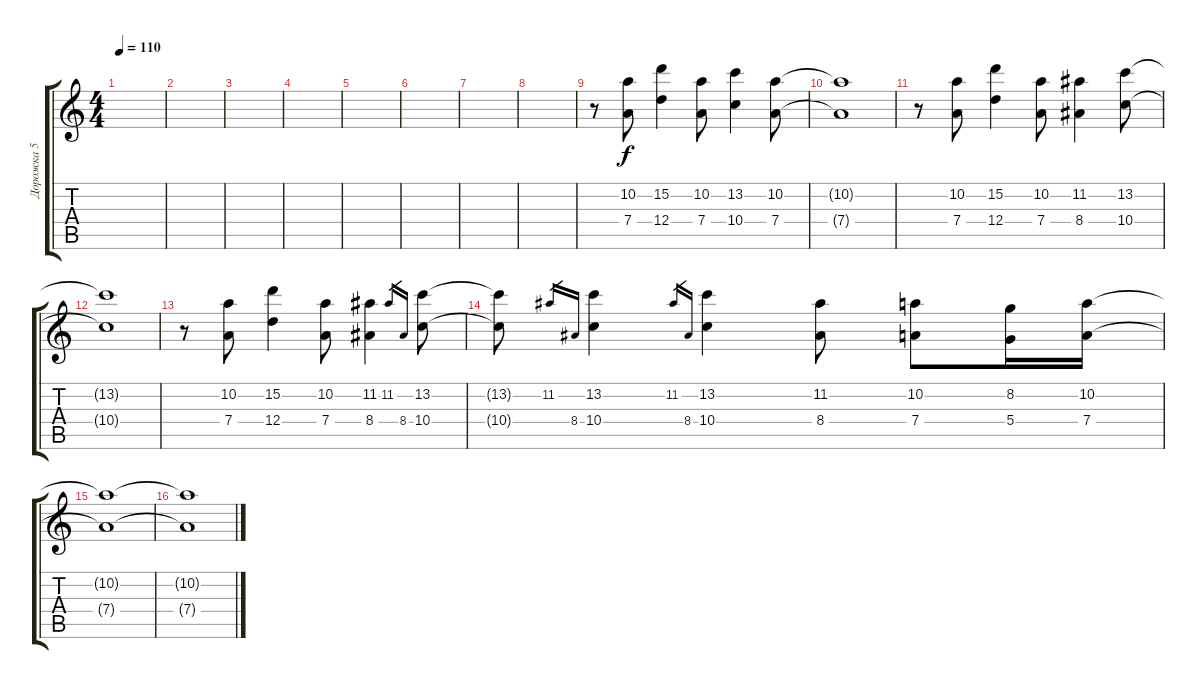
\track ("Дорожка 5" "Дорожка 5") {instrument electricguitarjazz}
\staff {score tabs}
\tuning (E4 B3 G3 D3 A2 E2) {hide}
\ts (4 4)
\tempo 110
\clef g2
\ks c
|
|
|
|
|
|
|
|
r.8 (10.2 7.4).8 (15.2 12.4).4 (10.2 7.4).8 (13.2 10.4).4 (10.2 7.4).8 |
(10.2{t} 7.4{t}).1 |
r.8 (10.2 7.4).8 (15.2 12.4).4 (10.2 7.4).8 (11.2 8.4).4 (13.2 10.4).8 |
(13.2{t} 10.4{t}).1 |
r.8 (10.2 7.4).8 (15.2 12.4).4 (10.2 7.4).8 (11.2 8.4).4 11.2.16{gr} 8.4.16{gr} (13.2 10.4).8 |
(13.2{t} 10.4{t}).8 11.2.16{gr} 8.4.16{gr} (13.2 10.4).4 11.2.16{gr} 8.4.16{gr} (13.2 10.4).4 (11.2 8.4).8 (10.2 7.4).8 (8.2 5.4).16 (10.2 7.4).16 |
(10.2{t} 7.4{t}).1 |
(10.2{t} 7.4{t}).1
